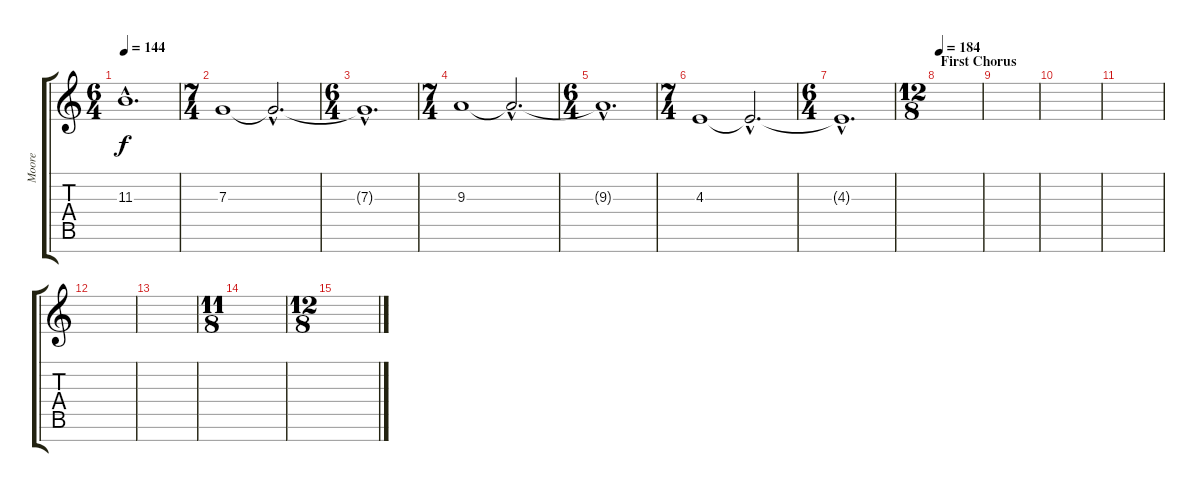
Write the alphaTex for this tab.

\track ("Moore" "Moore") {instrument lead2sawtooth}
\staff {score tabs}
\tuning (A4 E4 C4 G3 D3 A2 E2) {hide}
\ts (6 4)
\tempo 144
\clef g2
\ks c
11.3{hac t}.1{d dy f} |
\ts (7 4)
7.3.1 7.3{hac t}.2{d} |
\ts (6 4)
7.3{hac t}.1{d} |
\ts (7 4)
9.3.1 9.3{hac t}.2{d} |
\ts (6 4)
9.3{hac t}.1{d} |
\ts (7 4)
4.3.1 4.3{hac t}.2{d} |
\ts (6 4)
4.3{hac t}.1{d} |
\ts (12 8)
\section ("" "First Chorus")
\tempo 184
|
|
|
|
|
|
\ts (11 8)
|
\ts (12 8)
